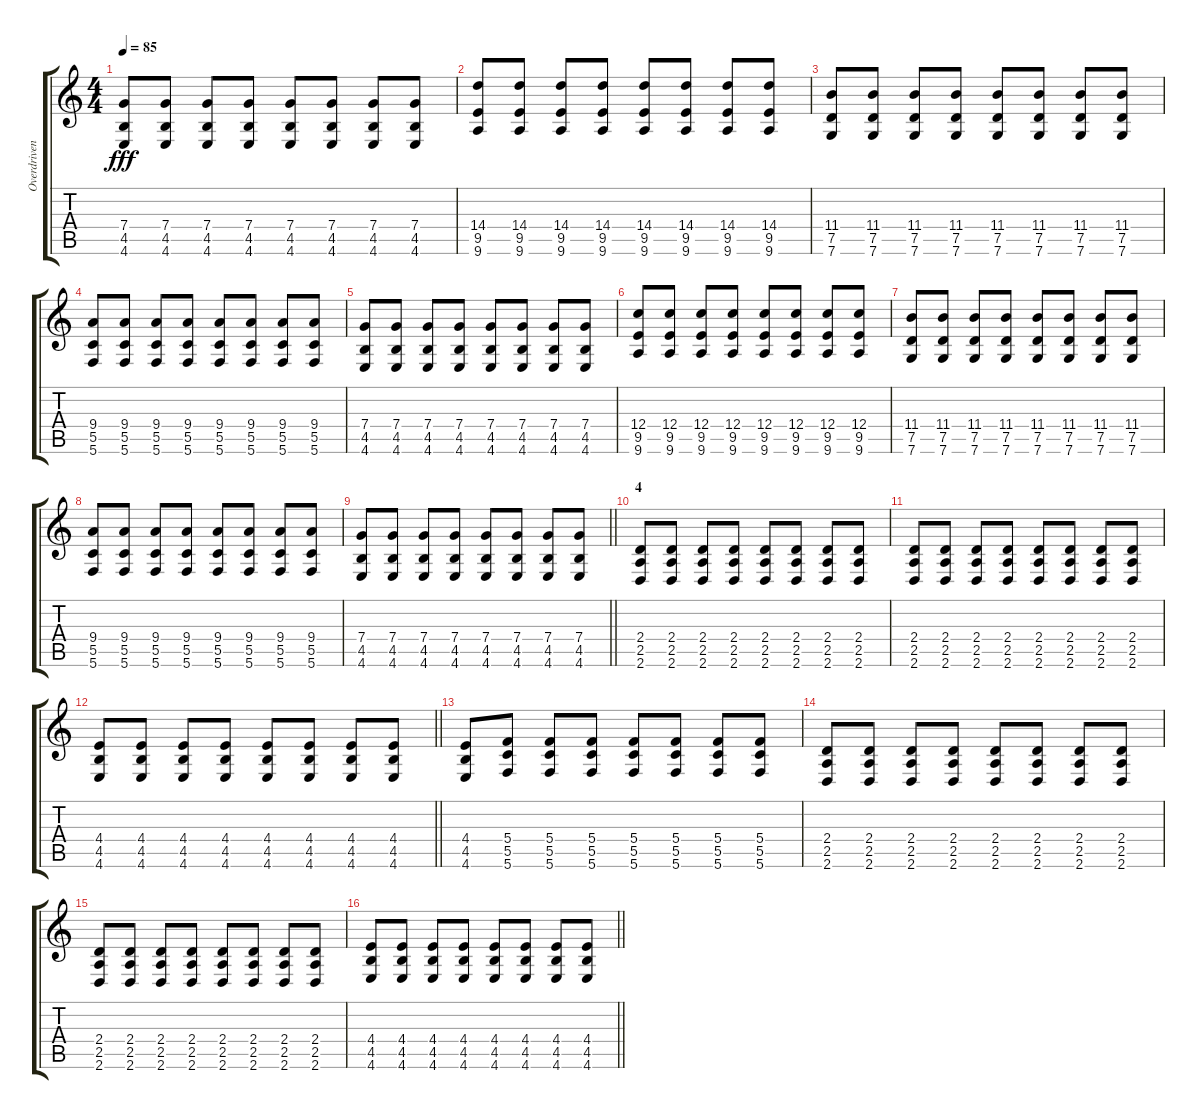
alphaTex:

\track ("Overdriven Guitar" "Overdriven") {instrument overdrivenguitar}
\staff {score tabs}
\tuning (D4 A3 F3 C3 G2 C2) {hide}
\ts (4 4)
\tempo 85
\clef g2
\ks c
(7.4 4.5 4.6).8{dy fff} (7.4 4.5 4.6).8 (7.4 4.5 4.6).8 (7.4 4.5 4.6).8 (7.4 4.5 4.6).8 (7.4 4.5 4.6).8 (7.4 4.5 4.6).8 (7.4 4.5 4.6).8 |
(14.4 9.5 9.6).8 (14.4 9.5 9.6).8 (14.4 9.5 9.6).8 (14.4 9.5 9.6).8 (14.4 9.5 9.6).8 (14.4 9.5 9.6).8 (14.4 9.5 9.6).8 (14.4 9.5 9.6).8 |
(11.4 7.5 7.6).8 (11.4 7.5 7.6).8 (11.4 7.5 7.6).8 (11.4 7.5 7.6).8 (11.4 7.5 7.6).8 (11.4 7.5 7.6).8 (11.4 7.5 7.6).8 (11.4 7.5 7.6).8 |
(9.4 5.5 5.6).8 (9.4 5.5 5.6).8 (9.4 5.5 5.6).8 (9.4 5.5 5.6).8 (9.4 5.5 5.6).8 (9.4 5.5 5.6).8 (9.4 5.5 5.6).8 (9.4 5.5 5.6).8 |
(7.4 4.5 4.6).8 (7.4 4.5 4.6).8 (7.4 4.5 4.6).8 (7.4 4.5 4.6).8 (7.4 4.5 4.6).8 (7.4 4.5 4.6).8 (7.4 4.5 4.6).8 (7.4 4.5 4.6).8 |
(12.4 9.5 9.6).8 (12.4 9.5 9.6).8 (12.4 9.5 9.6).8 (12.4 9.5 9.6).8 (12.4 9.5 9.6).8 (12.4 9.5 9.6).8 (12.4 9.5 9.6).8 (12.4 9.5 9.6).8 |
(11.4 7.5 7.6).8 (11.4 7.5 7.6).8 (11.4 7.5 7.6).8 (11.4 7.5 7.6).8 (11.4 7.5 7.6).8 (11.4 7.5 7.6).8 (11.4 7.5 7.6).8 (11.4 7.5 7.6).8 |
(9.4 5.5 5.6).8 (9.4 5.5 5.6).8 (9.4 5.5 5.6).8 (9.4 5.5 5.6).8 (9.4 5.5 5.6).8 (9.4 5.5 5.6).8 (9.4 5.5 5.6).8 (9.4 5.5 5.6).8 |
\barLineRight lightlight
(7.4 4.5 4.6).8 (7.4 4.5 4.6).8 (7.4 4.5 4.6).8 (7.4 4.5 4.6).8 (7.4 4.5 4.6).8 (7.4 4.5 4.6).8 (7.4 4.5 4.6).8 (7.4 4.5 4.6).8 |
\section ("" "4")
(2.4 2.5 2.6).8 (2.4 2.5 2.6).8 (2.4 2.5 2.6).8 (2.4 2.5 2.6).8 (2.4 2.5 2.6).8 (2.4 2.5 2.6).8 (2.4 2.5 2.6).8 (2.4 2.5 2.6).8 |
(2.4 2.5 2.6).8 (2.4 2.5 2.6).8 (2.4 2.5 2.6).8 (2.4 2.5 2.6).8 (2.4 2.5 2.6).8 (2.4 2.5 2.6).8 (2.4 2.5 2.6).8 (2.4 2.5 2.6).8 |
\barLineRight lightlight
(4.4 4.5 4.6).8 (4.4 4.5 4.6).8 (4.4 4.5 4.6).8 (4.4 4.5 4.6).8 (4.4 4.5 4.6).8 (4.4 4.5 4.6).8 (4.4 4.5 4.6).8 (4.4 4.5 4.6).8 |
(4.4 4.5 4.6).8 (5.4 5.5 5.6).8 (5.4 5.5 5.6).8 (5.4 5.5 5.6).8 (5.4 5.5 5.6).8 (5.4 5.5 5.6).8 (5.4 5.5 5.6).8 (5.4 5.5 5.6).8 |
(2.4 2.5 2.6).8 (2.4 2.5 2.6).8 (2.4 2.5 2.6).8 (2.4 2.5 2.6).8 (2.4 2.5 2.6).8 (2.4 2.5 2.6).8 (2.4 2.5 2.6).8 (2.4 2.5 2.6).8 |
(2.4 2.5 2.6).8 (2.4 2.5 2.6).8 (2.4 2.5 2.6).8 (2.4 2.5 2.6).8 (2.4 2.5 2.6).8 (2.4 2.5 2.6).8 (2.4 2.5 2.6).8 (2.4 2.5 2.6).8 |
\barLineRight lightlight
(4.4 4.5 4.6).8 (4.4 4.5 4.6).8 (4.4 4.5 4.6).8 (4.4 4.5 4.6).8 (4.4 4.5 4.6).8 (4.4 4.5 4.6).8 (4.4 4.5 4.6).8 (4.4 4.5 4.6).8
